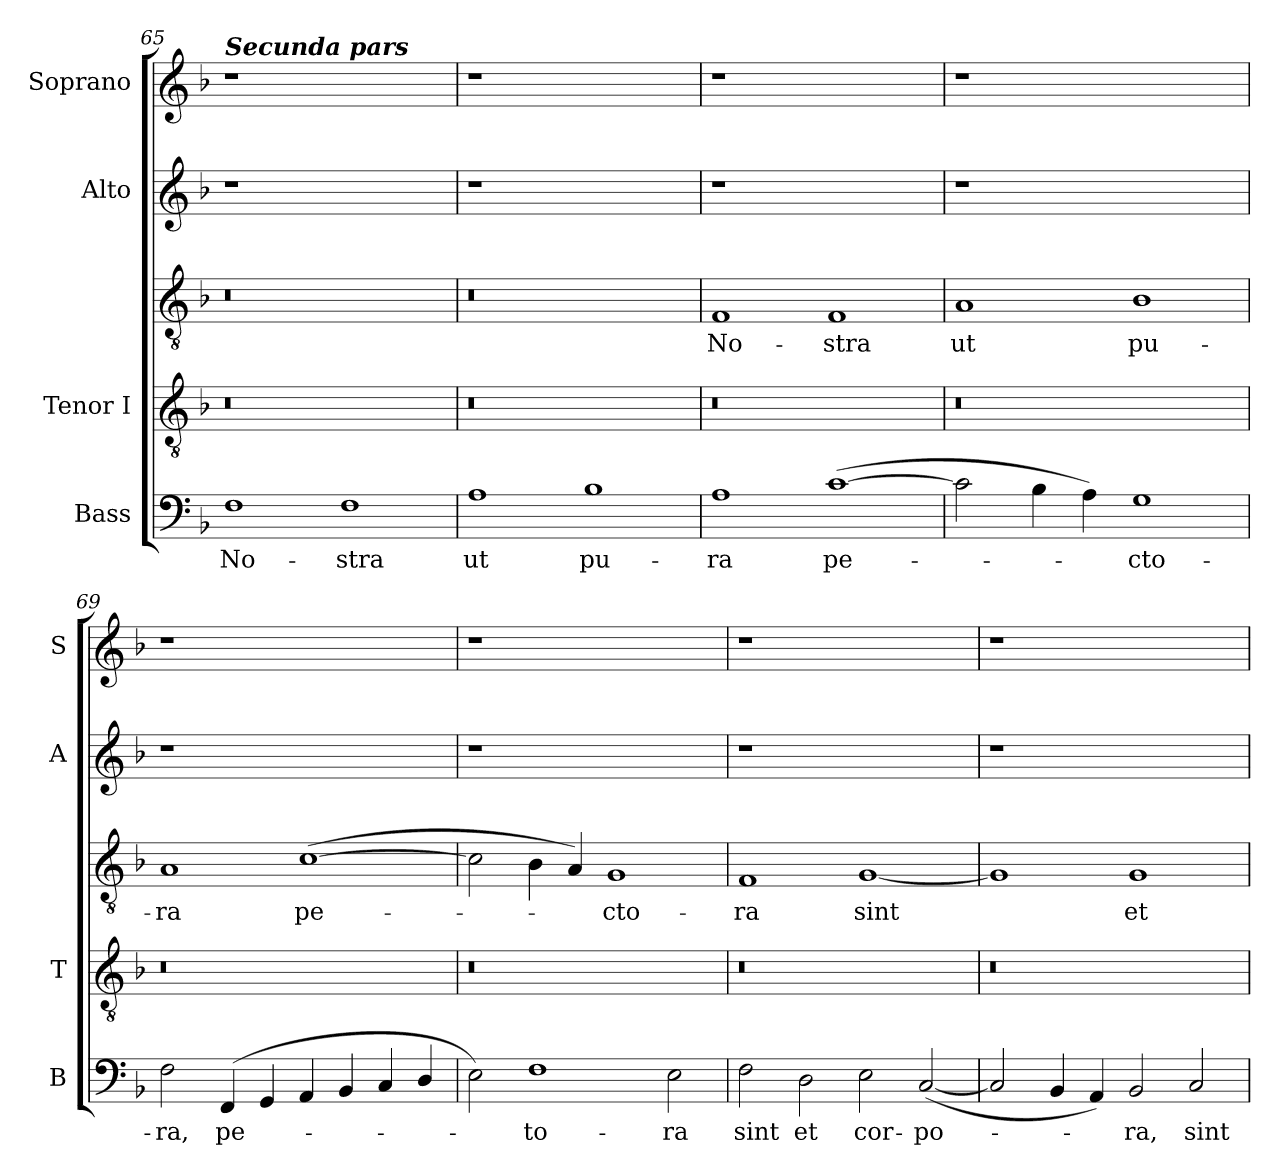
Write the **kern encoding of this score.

**kern	**text	**kern	**kern	**text	**kern	**kern
*part4	*part4	*part3	*part3	*part3	*part2	*part1
*staff5	*staff5	*staff4	*staff3	*staff3	*staff2	*staff1
*I"Bass	*	*I"Tenor I	*	*	*I"Alto	*I"Soprano
*I'B	*	*I'T	*	*	*I'A	*I'S
!!LO:LB:g=z
*clefF4	*	*clefGv2	*clefGv2	*	*clefG2	*clefG2
*k[b-]	*	*k[b-]	*k[b-]	*	*k[b-]	*k[b-]
*F:	*	*F:	*F:	*	*F:	*F:
=65	=65	=65	=65	=65	=65	=65
!	!	!	!	!	!	!LO:TX:a:Bi:t=Secunda pars
!	!LO:LY:b	!	!	!	!	!
1F	No-	0r	0r	.	1r	1r
!	!LO:LY:b	!	!	!	!	!
1F	-stra	.	.	.	1ryy	1ryy
=66	=66	=66	=66	=66	=66	=66
!	!LO:LY:b	!	!	!	!	!
1A	ut	0r	0r	.	1r	1r
!	!LO:LY:b	!	!	!	!	!
1B-	pu-	.	.	.	1ryy	1ryy
=67	=67	=67	=67	=67	=67	=67
!	!LO:LY:b	!	!	!LO:LY:b	!	!
1A	-ra	0r	1F	No-	1r	1r
!	!LO:LY:b	!	!	!LO:LY:b	!	!
(>[1c	pe-	.	1F	-stra	1ryy	1ryy
=68	=68	=68	=68	=68	=68	=68
!	!	!	!	!LO:LY:b	!	!
2c\]	.	0r	1A	ut	1r	1r
4B-\	.	.	.	.	.	.
4A\)	.	.	.	.	.	.
!	!LO:LY:b	!	!	!LO:LY:b	!	!
1G	cto-	.	1B-	pu-	1ryy	1ryy
=69	=69	=69	=69	=69	=69	=69
!	!LO:LY:b	!	!	!LO:LY:b	!	!
2F\	-ra,	0r	1A	-ra	1r	1r
!	!LO:LY:b	!	!	!	!	!
(<4FF/	pe-	.	.	.	.	.
4GG/	.	.	.	.	.	.
!	!	!	!	!LO:LY:b	!	!
4AA/	.	.	(>[1c	pe-	1ryy	1ryy
4BB-/	.	.	.	.	.	.
4C/	.	.	.	.	.	.
4D/	.	.	.	.	.	.
=70	=70	=70	=70	=70	=70	=70
2E\)	.	0r	2c\]	.	1r	1r
!	!LO:LY:b	!	!	!	!	!
1F	to-	.	4B-\	.	.	.
.	.	.	4A/)	.	.	.
!	!	!	!	!LO:LY:b	!	!
.	.	.	1G	cto-	1ryy	1ryy
!	!LO:LY:b	!	!	!	!	!
2E\	-ra	.	.	.	.	.
=71	=71	=71	=71	=71	=71	=71
!	!LO:LY:b	!	!	!LO:LY:b	!	!
2F\	sint	0r	1F	-ra	1r	1r
!	!LO:LY:b	!	!	!	!	!
2D\	et	.	.	.	.	.
!	!LO:LY:b	!	!	!LO:LY:b	!	!
2E\	cor-	.	[1G	sint	1ryy	1ryy
!	!LO:LY:b	!	!	!	!	!
(<[2C/	-po-	.	.	.	.	.
!!LO:LB:g=z
=72	=72	=72	=72	=72	=72	=72
2C/]	.	0r	1G]	.	1r	1r
4BB-/	.	.	.	.	.	.
4AA/)	.	.	.	.	.	.
!	!LO:LY:b	!	!	!LO:LY:b	!	!
2BB-/	ra,	.	1G	et	1ryy	1ryy
!	!LO:LY:b	!	!	!	!	!
2C/	sint	.	.	.	.	.
=	=	=	=	=	=	=
*-	*-	*-	*-	*-	*-	*-
